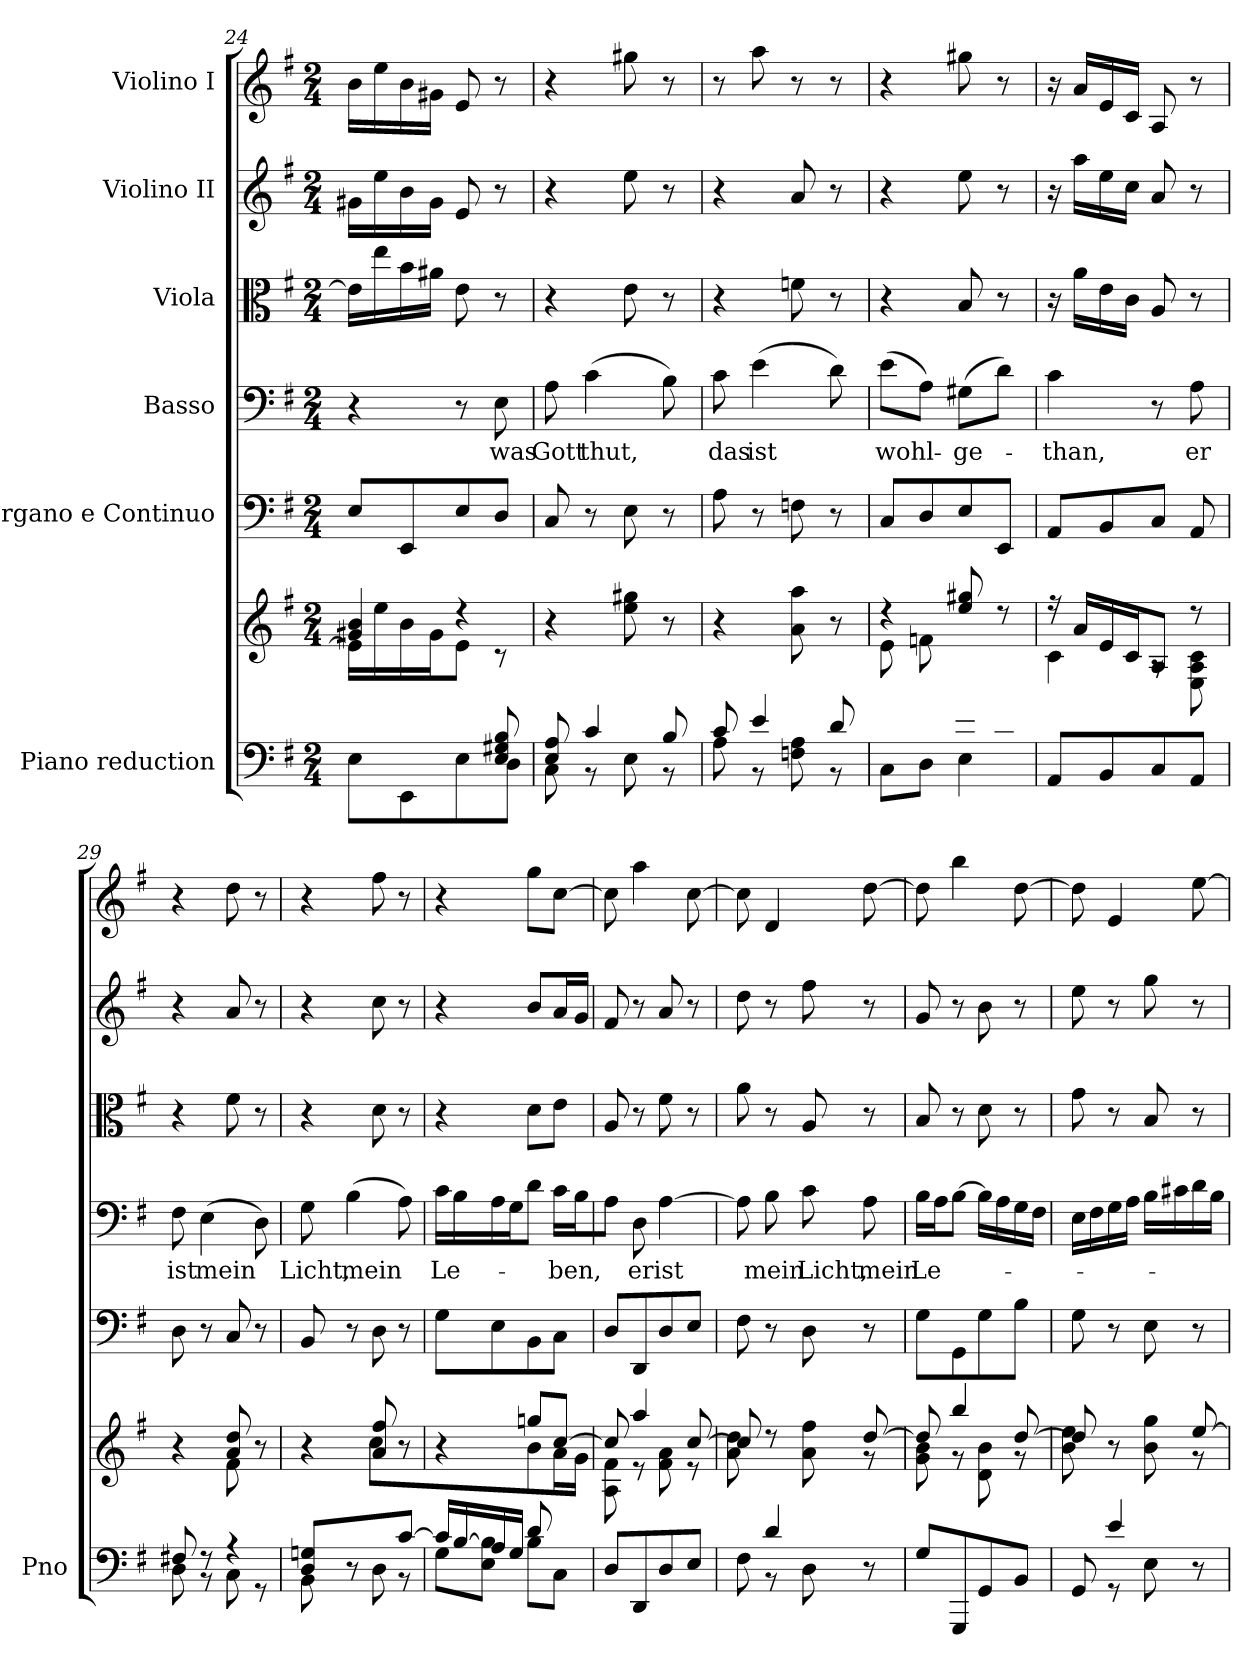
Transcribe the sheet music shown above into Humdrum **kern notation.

**kern	**kern	**kern	**kern	**text	**kern	**kern	**kern
*part6	*part6	*part5	*part4	*part4	*part3	*part2	*part1
*staff7	*staff6	*staff5	*staff4	*staff4	*staff3	*staff2	*staff1
*I"Piano reduction	*	*I"Organo e Continuo	*I"Basso	*	*I"Viola	*I"Violino II	*I"Violino I
*I'Pno	*	*	*	*	*	*	*
!!LO:LB:g=z
*clefF4	*clefG2	*clefF4	*clefF4	*	*clefC3	*clefG2	*clefG2
*k[f#]	*k[f#]	*k[f#]	*k[f#]	*	*k[f#]	*k[f#]	*k[f#]
*M2/4	*M2/4	*M2/4	*M2/4	*	*M2/4	*M2/4	*M2/4
=24	=24	=24	=24	=24	=24	=24	=24
*^	*^	*	*	*	*	*	*
4ryy	8E\L	4g#X/ 4b/	16e\LL]	8E/L	4r	.	16e\LL]	16g#X\LL	16b\LL
.	.	.	16ee\	.	.	.	16ee\	16ee\	16ee\
.	8EE\	.	16b\	8EE/	.	.	16b\	16b\	16b\
.	.	.	16g#\J	.	.	.	16a#X\JJ	16g#\JJ	16g#X\JJ
8ryy	8E\	4r	8e\J	8E/	8r	.	8e\	8e/	8e/
!	!	!	!	!	!	!LO:LY:b	!	!	!
8E/ 8G#X/ 8B/	8D\J	.	8r	8D/J	8E\	was	8r	8r	8r
=25	=25	=25	=25	=25	=25	=25	=25	=25	=25
!	!	!	!	!	!	!LO:LY:b	!	!	!
*	*	*v	*v	*	*	*	*	*	*
8E/ 8A/	8C\	4r	8C/	8A\	Gott	4r	4r	4r
!	!	!	!	!	!LO:LY:b	!	!	!
4c/	8r	.	8r	(>4c\	thut,	.	.	.
.	8E\	8ee\ 8gg#X\	8E\	.	.	8e\	8ee\	8gg#X\
8B/	8r	8r	8r	8B\)	.	8r	8r	8r
=26	=26	=26	=26	=26	=26	=26	=26	=26
!	!	!	!	!	!LO:LY:b	!	!	!
8c/	8A\	4r	8A\	8c\	das	4r	4r	8r
!	!	!	!	!	!LO:LY:b	!	!	!
4e/	8r	.	8r	(>4e\	ist	.	.	8aa\
.	8Fn\ 8A\	8a\ 8aa\	8Fn\	.	.	8fn\	8a/	8r
8d/	8r	8r	8r	8d\)	.	8r	8r	8r
=27	=27	=27	=27	=27	=27	=27	=27	=27
*	*	*^	*	*	*	*	*	*
!	!	!	!	!	!	!LO:LY:b	!	!	!
4ryy	8C\L	4rdd	8e\L	8C/L	(>8e\L	wohl-	4r	4r	4r
.	8D\J	.	8fn\	8D/	8A\J)	.	.	.	.
!	!	!	!	!	!	!LO:LY:b	!	!	!
8e/	4E\	8ee/ 8gg#X/	4ryy	8E/	(>8G#X\L	-ge-	8B/	8ee\	8gg#X\
8d/J	.	8rdd	.	8EE/J	8d\J)	.	8r	8r	8r
*v	*v	*	*	*	*	*	*	*	*
=28	=28	=28	=28	=28	=28	=28	=28	=28
!	!	!	!	!	!LO:LY:b	!	!	!
8AA/L	16r	4c\	8AA/L	4c\	-than,	16r	16r	16r
.	16a/LL	.	.	.	.	16a\LL	16aa\LL	16a/LL
8BB/	16e/	.	8BB/	.	.	16e\	16ee\	16e/
.	16c/J	.	.	.	.	16c\JJ	16cc\JJ	16c/JJ
8C/	8A/J	8rA	8C/J	8r	.	8A/	8a/	8A/
!	!	!	!	!	!LO:LY:b	!	!	!
8AA/J	8r	8E\ 8A\ 8c\	8AA/	8A\	er	8r	8r	8r
=29	=29	=29	=29	=29	=29	=29	=29	=29
*^	*	*	*	*	*	*	*	*
!	!	!	!	!	!	!LO:LY:b	!	!	!
8F#X/	8D\	4r	4ryy	8D\	8F#\	ist	4r	4r	4r
!	!	!	!	!	!	!LO:LY:b	!	!	!
8r	8r	.	.	8r	(>4E\	mein	.	.	.
4r	8C\	8a/ 8dd/	8f#\	8C/	.	.	8f#\	8a/	8dd\
.	8r	8r	8ryy	8r	8D\)	.	8r	8r	8r
=30	=30	=30	=30	=30	=30	=30	=30	=30	=30
!	!	!	!	!	!	!LO:LY:b	!	!	!
8D/ 8Gn/	8BB\	4r	4ryy	8BB/	8G\	Licht,	4r	4r	4r
!	!	!	!	!	!	!LO:LY:b	!	!	!
8r	8ryy	.	.	8r	(>4B\	mein	.	.	.
8ryy	8D\	8a/ 8ff#/	8cc\L	8D\	.	.	8d\	8cc\	8ff#\
[8c/J	8r	8r	8ryy	8r	8A\)	.	8r	8r	8r
=31	=31	=31	=31	=31	=31	=31	=31	=31	=31
*	*	*	*^	*	*	*	*	*	*
!	!	!	!	!	!	!	!LO:LY:b	!	!	!
16c/LL]	8G\L	4r	4ryy	4.ryy	8G\L	16c\LL	Le-	4r	4r	4r
[16B/	.	.	.	.	.	16B\	.	.	.	.
16A/	8E\ 8B\]J	.	.	.	8E\	16A\	.	.	.	.
16G/JJ	.	.	.	.	.	16G\J	.	.	.	.
8d/L	8B\L	8ggn/L	8b\L	.	8BB\	8d\J	.	8d\L	8b/L	8gg\L
!	!	!	!	!	!	!	!LO:LY:b	!	!	!
8ryy	8C\J	[8cc/J	16a\L	8e\J	8C\J	16c\LL	-ben,	8e\J	16a/L	[8cc\J
.	.	.	16g\JJ	.	.	16B\J	.	.	16g/JJ	.
*v	*v	*	*	*	*	*	*	*	*	*
*	*	*v	*v	*	*	*	*	*	*
=32	=32	=32	=32	=32	=32	=32	=32	=32
8D/L	8cc/]	8A\ 8f#\	8D/L	8A\J	.	8A/	8f#/	8cc\]
!	!	!	!	!	!LO:LY:b	!	!	!
8DD/	4aa/	8r	8DD/	8D\	er	8r	8r	4aa\
!	!	!	!	!	!LO:LY:b	!	!	!
8D/	.	8f#\ 8a\	8D/	[4A\	ist	8f#\	8a/	.
8E/J	[8cc/	8r	8E/J	.	.	8r	8r	[8cc\
!!LO:PB:g=z
=33	=33	=33	=33	=33	=33	=33	=33	=33
*^	*	*	*	*	*	*	*	*
8ryy	8F#\	8cc/]	8a\ 8dd\	8F#\	8A\]	.	8a\	8dd\	8cc\]
!	!	!	!	!	!	!LO:LY:b	!	!	!
4d/	8r	4ryy	8rdd	8r	8B\	mein	8r	8r	4d/
!	!	!	!	!	!	!LO:LY:b	!	!	!
.	8D\	.	8a\ 8ff#\	8D\	8c\	Licht,	8A/	8ff#\	.
!	!	!	!	!	!	!LO:LY:b	!	!	!
8ryy	8r	[8dd/	8r	8r	8A\	mein	8r	8r	[8dd\
=34	=34	=34	=34	=34	=34	=34	=34	=34	=34
!	!	!	!	!	!	!LO:LY:b	!	!	!
*v	*v	*	*	*	*	*	*	*	*
8G/L	8dd/]	8g\ 8b\	8G\L	16B\LL	Le-	8B/	8g/	8dd\]
.	.	.	.	16A\J	.	.	.	.
8GGG/	4bb/	8r	8GG\	[8B\J	.	8r	8r	4bb\
8GG/	.	8d\ 8b\	8G\	16B\LL]	.	8d\	8b\	.
.	.	.	.	16A\	.	.	.	.
8BB/J	[8dd/	8r	8B\J	16G\	.	8r	8r	[8dd\
.	.	.	.	16F#\JJ	.	.	.	.
=35	=35	=35	=35	=35	=35	=35	=35	=35
*^	*	*	*	*	*	*	*	*
8ryy	8GG/	8dd/]	8b\ 8ee\	8G\	16E\LL	.	8g\	8ee\	8dd\]
.	.	.	.	.	16F#\	.	.	.	.
4e/	8r	4ryy	8r	8r	16G\	.	8r	8r	4e/
.	.	.	.	.	16A\JJ	.	.	.	.
.	8E\	.	8b\ 8gg\	8E\	16B\LL	.	8B/	8gg\	.
.	.	.	.	.	16c#X\	.	.	.	.
8ryy	8r	[8ee/	8r	8r	16d\	.	8r	8r	[8ee\
.	.	.	.	.	16B\JJ	.	.	.	.
*v	*v	*	*	*	*	*	*	*	*
*	*v	*v	*	*	*	*	*	*
=	=	=	=	=	=	=	=
*-	*-	*-	*-	*-	*-	*-	*-
